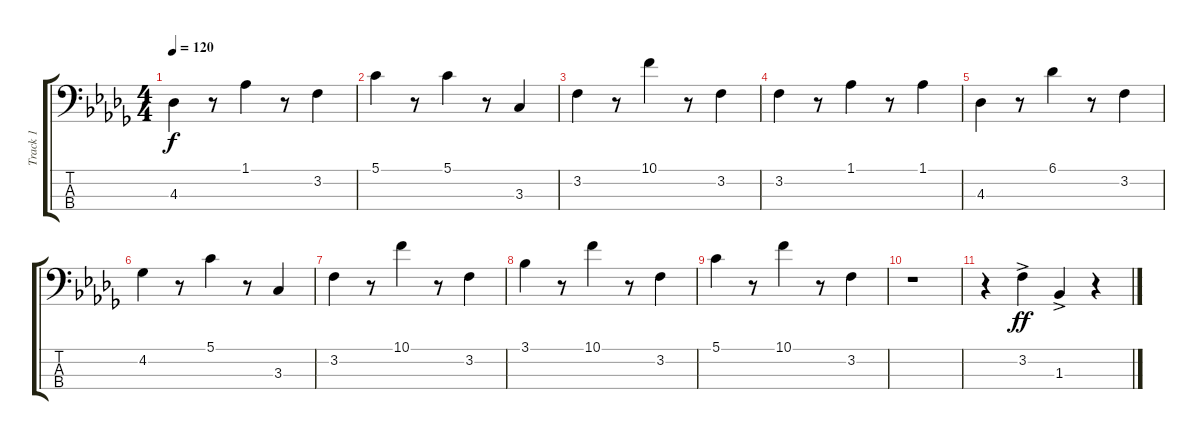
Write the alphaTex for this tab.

\track ("Track 1" "Track 1") {instrument electricbassfinger}
\staff {score tabs}
\tuning (G2 D2 A1 E1) {hide}
\ts (4 4)
\tempo 120
\clef f4
\ks db
4.3.4{dy f} r.8 1.1.4 r.8 3.2.4 |
5.1.4 r.8 5.1.4 r.8 3.3.4 |
3.2.4 r.8 10.1.4 r.8 3.2.4 |
3.2.4 r.8 1.1.4 r.8 1.1.4 |
4.3.4 r.8 6.1.4 r.8 3.2.4 |
4.2.4 r.8 5.1.4 r.8 3.3.4 |
3.2.4 r.8 10.1.4 r.8 3.2.4 |
3.1.4 r.8 10.1.4 r.8 3.2.4 |
5.1.4 r.8 10.1.4 r.8 3.2.4 |
r.1 |
r.4 3.2{ac}.4{dy ff} 1.3{ac}.4 r.4
